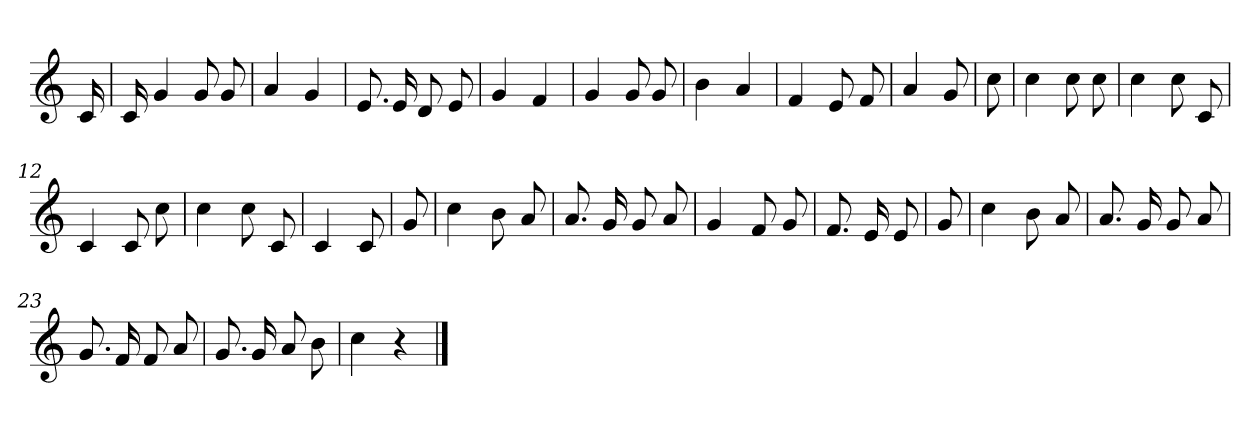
**kern
*part1
*staff1
*clefG2
*k[]
*C:
=
16c
=1
16c
4g
8g
8g
=2
4a
4g
=3
8.e
16e
8d
8e
=4
4g
4f
=5
4g
8g
8g
=6
4b
4a
=7
4f
8e
8f
=8
4a
8g
=9
8cc
=10
4cc
8cc
8cc
=11
4cc
8cc
8c
=12
4c
8c
8cc
=13
4cc
8cc
8c
=14
4c
8c
=15
8g
=16
4cc
8b
8a
=17
8.a
16g
8g
8a
=18
4g
8f
8g
=19
8.f
16e
8e
=20
8g
=21
4cc
8b
8a
=22
8.a
16g
8g
8a
=23
8.g
16f
8f
8a
=24
8.g
16g
8a
8b
=25
4cc
4r
==
*-
